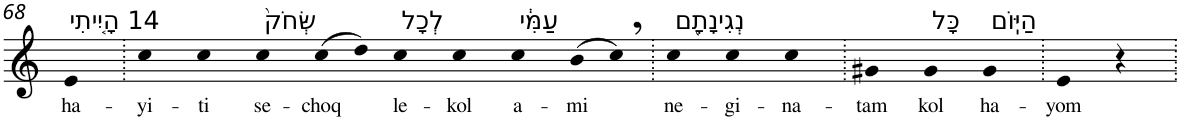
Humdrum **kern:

**kern	**text
*part1	*part1
*staff1	*staff1
*I"Piano	*
*I'Pno	*
!!LO:PB:g=z
*clefG2	*
*k[]	*
=68	=68
!LO:TX:a:t=14 הָיִ֤יתִי	!
!	!LO:LY:b
4e	ha-
=69.	=69.
!	!LO:LY:b
4cc	-yi-
!	!LO:LY:b
4cc	-ti
!LO:TX:a:t=שְּׂחֹק֙	!
!	!LO:LY:b
4cc	se-
!	!LO:LY:b
(>8cc	-choq
8dd)	.
!LO:TX:a:t=לְכָל	!
!	!LO:LY:b
4cc	le-
!	!LO:LY:b
4cc	-kol
!LO:TX:a:t=עַמִּ֔י	!
!	!LO:LY:b
4cc	a-
!	!LO:LY:b
(>8b	-mi
8cc,)	.
=70.	=70.
!LO:TX:a:t=נְגִינָתָ֖ם	!
!	!LO:LY:b
4cc	ne-
!	!LO:LY:b
4cc	-gi-
!	!LO:LY:b
4cc	-na-
=71.	=71.
!	!LO:LY:b
4g#X	-tam
!LO:TX:a:t=כָּל	!
!	!LO:LY:b
4g#	kol
!LO:TX:a:t=הַיּֽוֹם	!
!	!LO:LY:b
4g#	ha-
=72.	=72.
!	!LO:LY:b
4e	-yom
4r	.
=.	=.
*-	*-
